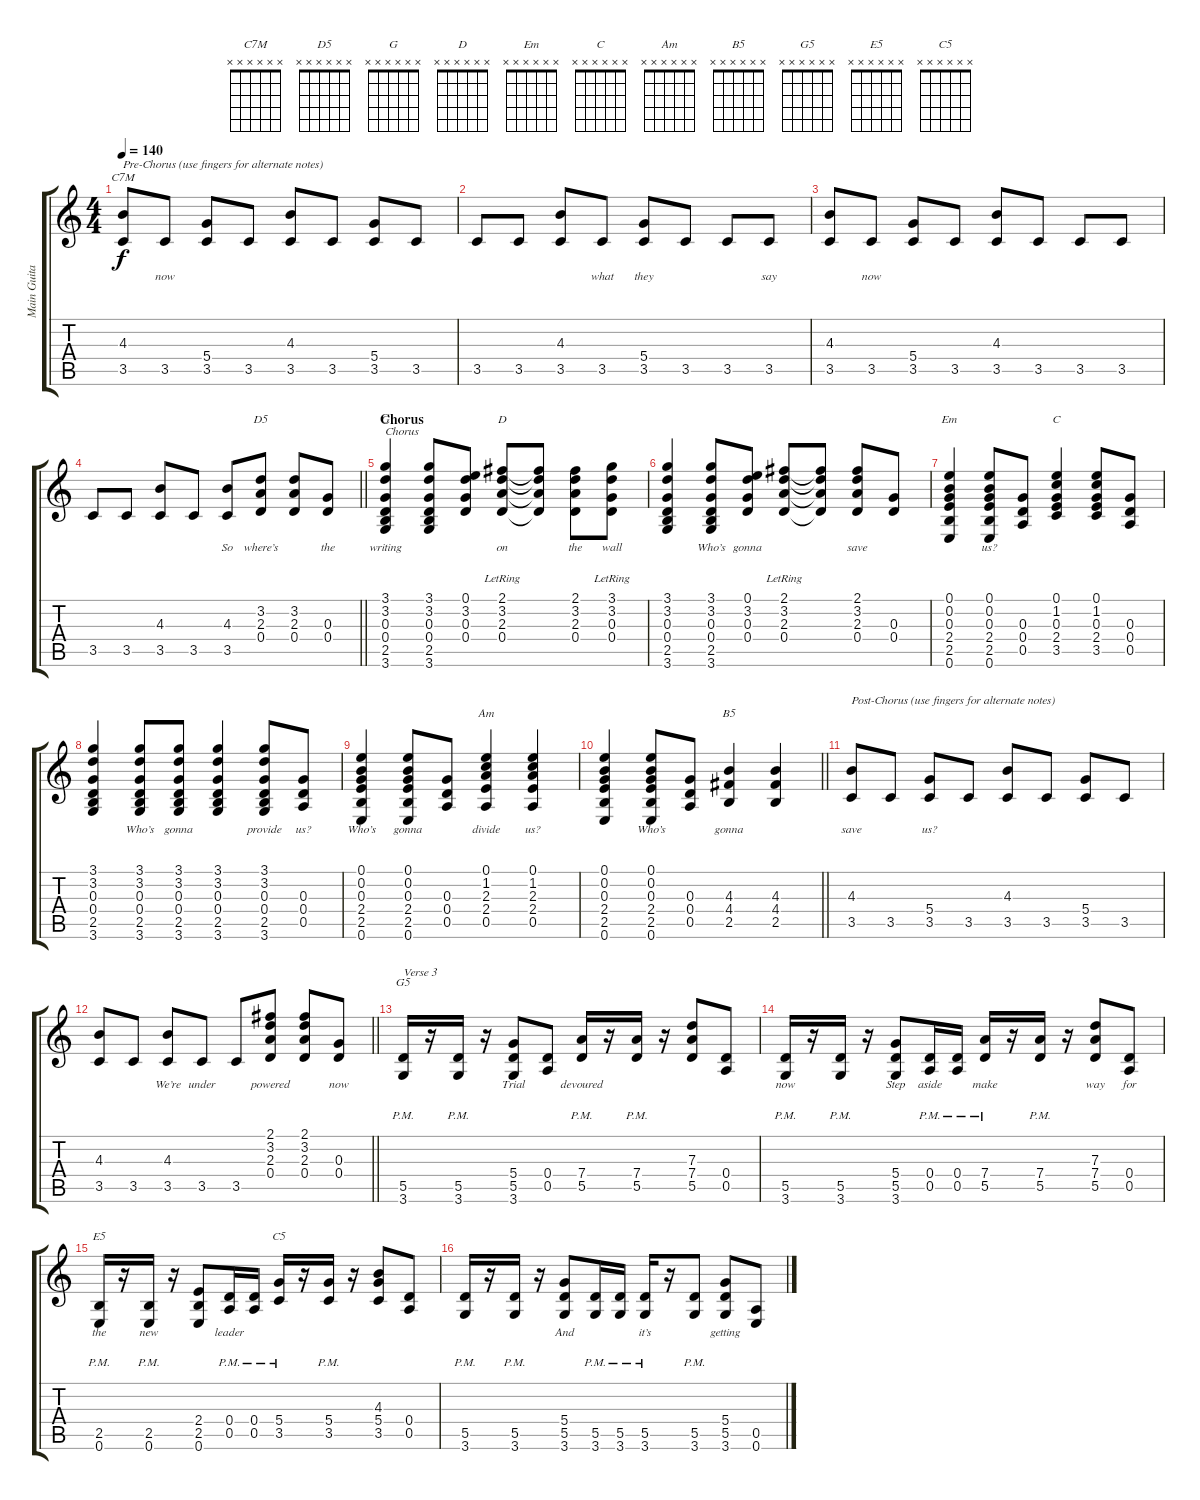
\track ("Main Guitar" "Main Guita") {instrument overdrivenguitar}
\staff {score tabs}
\tuning (E4 B3 G3 D3 A2 E2) {hide}
\chord ("C7M" x x x x x x)
\chord ("D5" x x x x x x)
\chord ("G" x x x x x x)
\chord ("D" x x x x x x)
\chord ("Em" x x x x x x)
\chord ("C" x x x x x x)
\chord ("Am" x x x x x x)
\chord ("B5" x x x x x x)
\chord ("G5" x x x x x x)
\chord ("E5" x x x x x x)
\chord ("C5" x x x x x x)
\ts (4 4)
\tempo 140
\clef g2
\ks c
(4.3 3.5).8{ch "C7M" txt "Pre-Chorus (use fingers for alternate notes)" lyrics (0 "") lyrics (1 "") lyrics (2 "") lyrics (3 "") lyrics (4 "") dy f} 3.5.8{lyrics (0 "now") lyrics (1 "") lyrics (2 "") lyrics (3 "") lyrics (4 "")} (5.4 3.5).8{lyrics (0 "") lyrics (1 "") lyrics (2 "") lyrics (3 "") lyrics (4 "")} 3.5.8{lyrics (0 "") lyrics (1 "") lyrics (2 "") lyrics (3 "") lyrics (4 "")} (4.3 3.5).8{lyrics (0 "") lyrics (1 "") lyrics (2 "") lyrics (3 "") lyrics (4 "")} 3.5.8{lyrics (0 "") lyrics (1 "") lyrics (2 "") lyrics (3 "") lyrics (4 "")} (5.4 3.5).8{lyrics (0 "") lyrics (1 "") lyrics (2 "") lyrics (3 "") lyrics (4 "")} 3.5.8{lyrics (0 "") lyrics (1 "") lyrics (2 "") lyrics (3 "") lyrics (4 "")} |
3.5.8{lyrics (0 "") lyrics (1 "") lyrics (2 "") lyrics (3 "") lyrics (4 "")} 3.5.8{lyrics (0 "") lyrics (1 "") lyrics (2 "") lyrics (3 "") lyrics (4 "")} (4.3 3.5).8{lyrics (0 "") lyrics (1 "") lyrics (2 "") lyrics (3 "") lyrics (4 "")} 3.5.8{lyrics (0 "what") lyrics (1 "") lyrics (2 "") lyrics (3 "") lyrics (4 "")} (5.4 3.5).8{lyrics (0 "they") lyrics (1 "") lyrics (2 "") lyrics (3 "") lyrics (4 "")} 3.5.8{lyrics (0 "") lyrics (1 "") lyrics (2 "") lyrics (3 "") lyrics (4 "")} 3.5.8{lyrics (0 "") lyrics (1 "") lyrics (2 "") lyrics (3 "") lyrics (4 "")} 3.5.8{lyrics (0 "say") lyrics (1 "") lyrics (2 "") lyrics (3 "") lyrics (4 "")} |
(4.3 3.5).8{lyrics (0 "") lyrics (1 "") lyrics (2 "") lyrics (3 "") lyrics (4 "")} 3.5.8{lyrics (0 "now") lyrics (1 "") lyrics (2 "") lyrics (3 "") lyrics (4 "")} (5.4 3.5).8{lyrics (0 "") lyrics (1 "") lyrics (2 "") lyrics (3 "") lyrics (4 "")} 3.5.8{lyrics (0 "") lyrics (1 "") lyrics (2 "") lyrics (3 "") lyrics (4 "")} (4.3 3.5).8{lyrics (0 "") lyrics (1 "") lyrics (2 "") lyrics (3 "") lyrics (4 "")} 3.5.8{lyrics (0 "") lyrics (1 "") lyrics (2 "") lyrics (3 "") lyrics (4 "")} 3.5.8{lyrics (0 "") lyrics (1 "") lyrics (2 "") lyrics (3 "") lyrics (4 "")} 3.5.8{lyrics (0 "") lyrics (1 "") lyrics (2 "") lyrics (3 "") lyrics (4 "")} |
\barLineRight lightlight
3.5.8{lyrics (0 "") lyrics (1 "") lyrics (2 "") lyrics (3 "") lyrics (4 "")} 3.5.8{lyrics (0 "") lyrics (1 "") lyrics (2 "") lyrics (3 "") lyrics (4 "")} (4.3 3.5).8{lyrics (0 "") lyrics (1 "") lyrics (2 "") lyrics (3 "") lyrics (4 "")} 3.5.8{lyrics (0 "") lyrics (1 "") lyrics (2 "") lyrics (3 "") lyrics (4 "")} (4.3 3.5).8{lyrics (0 "So") lyrics (1 "") lyrics (2 "") lyrics (3 "") lyrics (4 "")} (3.2 2.3 0.4).8{ch "D5" lyrics (0 "where’s") lyrics (1 "") lyrics (2 "") lyrics (3 "") lyrics (4 "") volume 16} (3.2 2.3 0.4).8{lyrics (0 "") lyrics (1 "") lyrics (2 "") lyrics (3 "") lyrics (4 "")} (0.3 0.4).8{lyrics (0 "the") lyrics (1 "") lyrics (2 "") lyrics (3 "") lyrics (4 "")} |
\section ("" "Chorus")
(3.1 3.2 0.3 0.4 2.5 3.6).4{ch "G" txt "Chorus" lyrics (0 "writing") lyrics (1 "") lyrics (2 "") lyrics (3 "") lyrics (4 "")} (3.1 3.2 0.3 0.4 2.5 3.6).8{lyrics (0 "") lyrics (1 "") lyrics (2 "") lyrics (3 "") lyrics (4 "")} (0.1 3.2 0.3 0.4).8{lyrics (0 "") lyrics (1 "") lyrics (2 "") lyrics (3 "") lyrics (4 "")} (2.1{lr} 3.2{lr} 2.3 0.4).8{ch "D" lyrics (0 "on") lyrics (1 "") lyrics (2 "") lyrics (3 "") lyrics (4 "")} (2.1{t} 3.2{t} 2.3{t} 0.4{t}).8{lyrics (0 "") lyrics (1 "") lyrics (2 "") lyrics (3 "") lyrics (4 "")} (2.1 3.2 2.3 0.4).8{lyrics (0 "the") lyrics (1 "") lyrics (2 "") lyrics (3 "") lyrics (4 "")} (3.1{lr} 3.2{lr} 0.3 0.4).8{lyrics (0 "wall") lyrics (1 "") lyrics (2 "") lyrics (3 "") lyrics (4 "")} |
(3.1 3.2 0.3 0.4 2.5 3.6).4{lyrics (0 "") lyrics (1 "") lyrics (2 "") lyrics (3 "") lyrics (4 "")} (3.1 3.2 0.3 0.4 2.5 3.6).8{lyrics (0 "Who’s") lyrics (1 "") lyrics (2 "") lyrics (3 "") lyrics (4 "")} (0.1 3.2 0.3 0.4).8{lyrics (0 "gonna") lyrics (1 "") lyrics (2 "") lyrics (3 "") lyrics (4 "")} (2.1{lr} 3.2{lr} 2.3 0.4).8{lyrics (0 "") lyrics (1 "") lyrics (2 "") lyrics (3 "") lyrics (4 "")} (2.1{t} 3.2{t} 2.3{t} 0.4{t}).8{lyrics (0 "") lyrics (1 "") lyrics (2 "") lyrics (3 "") lyrics (4 "")} (2.1 3.2 2.3 0.4).8{lyrics (0 "save") lyrics (1 "") lyrics (2 "") lyrics (3 "") lyrics (4 "")} (0.3 0.4).8{lyrics (0 "") lyrics (1 "") lyrics (2 "") lyrics (3 "") lyrics (4 "")} |
(0.1 0.2 0.3 2.4 2.5 0.6).4{ch "Em" lyrics (0 "") lyrics (1 "") lyrics (2 "") lyrics (3 "") lyrics (4 "")} (0.1 0.2 0.3 2.4 2.5 0.6).8{lyrics (0 "us?") lyrics (1 "") lyrics (2 "") lyrics (3 "") lyrics (4 "")} (0.3 0.4 0.5).8{lyrics (0 "") lyrics (1 "") lyrics (2 "") lyrics (3 "") lyrics (4 "")} (0.1 1.2 0.3 2.4 3.5).4{ch "C" lyrics (0 "") lyrics (1 "") lyrics (2 "") lyrics (3 "") lyrics (4 "")} (0.1 1.2 0.3 2.4 3.5).8{lyrics (0 "") lyrics (1 "") lyrics (2 "") lyrics (3 "") lyrics (4 "")} (0.3 0.4 0.5).8{lyrics (0 "") lyrics (1 "") lyrics (2 "") lyrics (3 "") lyrics (4 "")} |
(3.1 3.2 0.3 0.4 2.5 3.6).4{lyrics (0 "") lyrics (1 "") lyrics (2 "") lyrics (3 "") lyrics (4 "")} (3.1 3.2 0.3 0.4 2.5 3.6).8{lyrics (0 "Who’s") lyrics (1 "") lyrics (2 "") lyrics (3 "") lyrics (4 "")} (3.1 3.2 0.3 0.4 2.5 3.6).8{lyrics (0 "gonna") lyrics (1 "") lyrics (2 "") lyrics (3 "") lyrics (4 "")} (3.1 3.2 0.3 0.4 2.5 3.6).4{lyrics (0 "") lyrics (1 "") lyrics (2 "") lyrics (3 "") lyrics (4 "")} (3.1 3.2 0.3 0.4 2.5 3.6).8{lyrics (0 "provide") lyrics (1 "") lyrics (2 "") lyrics (3 "") lyrics (4 "")} (0.3 0.4 0.5).8{lyrics (0 "us?") lyrics (1 "") lyrics (2 "") lyrics (3 "") lyrics (4 "")} |
(0.1 0.2 0.3 2.4 2.5 0.6).4{lyrics (0 "Who’s") lyrics (1 "") lyrics (2 "") lyrics (3 "") lyrics (4 "")} (0.1 0.2 0.3 2.4 2.5 0.6).8{lyrics (0 "gonna") lyrics (1 "") lyrics (2 "") lyrics (3 "") lyrics (4 "")} (0.3 0.4 0.5).8{lyrics (0 "") lyrics (1 "") lyrics (2 "") lyrics (3 "") lyrics (4 "")} (0.1 1.2 2.3 2.4 0.5).4{ch "Am" lyrics (0 "divide") lyrics (1 "") lyrics (2 "") lyrics (3 "") lyrics (4 "")} (0.1 1.2 2.3 2.4 0.5).4{lyrics (0 "us?") lyrics (1 "") lyrics (2 "") lyrics (3 "") lyrics (4 "")} |
\barLineRight lightlight
(0.1 0.2 0.3 2.4 2.5 0.6).4{lyrics (0 "") lyrics (1 "") lyrics (2 "") lyrics (3 "") lyrics (4 "")} (0.1 0.2 0.3 2.4 2.5 0.6).8{lyrics (0 "Who’s") lyrics (1 "") lyrics (2 "") lyrics (3 "") lyrics (4 "")} (0.3 0.4 0.5).8{lyrics (0 "") lyrics (1 "") lyrics (2 "") lyrics (3 "") lyrics (4 "")} (4.3 4.4 2.5).4{ch "B5" lyrics (0 "gonna") lyrics (1 "") lyrics (2 "") lyrics (3 "") lyrics (4 "")} (4.3 4.4 2.5).4{lyrics (0 "") lyrics (1 "") lyrics (2 "") lyrics (3 "") lyrics (4 "")} |
(4.3 3.5).8{txt "Post-Chorus (use fingers for alternate notes)" lyrics (0 "save") lyrics (1 "") lyrics (2 "") lyrics (3 "") lyrics (4 "")} 3.5.8{lyrics (0 "") lyrics (1 "") lyrics (2 "") lyrics (3 "") lyrics (4 "")} (5.4 3.5).8{lyrics (0 "us?") lyrics (1 "") lyrics (2 "") lyrics (3 "") lyrics (4 "")} 3.5.8{lyrics (0 "") lyrics (1 "") lyrics (2 "") lyrics (3 "") lyrics (4 "")} (4.3 3.5).8{lyrics (0 "") lyrics (1 "") lyrics (2 "") lyrics (3 "") lyrics (4 "")} 3.5.8{lyrics (0 "") lyrics (1 "") lyrics (2 "") lyrics (3 "") lyrics (4 "")} (5.4 3.5).8{lyrics (0 "") lyrics (1 "") lyrics (2 "") lyrics (3 "") lyrics (4 "")} 3.5.8{lyrics (0 "") lyrics (1 "") lyrics (2 "") lyrics (3 "") lyrics (4 "")} |
\barLineRight lightlight
(4.3 3.5).8{lyrics (0 "") lyrics (1 "") lyrics (2 "") lyrics (3 "") lyrics (4 "")} 3.5.8{lyrics (0 "") lyrics (1 "") lyrics (2 "") lyrics (3 "") lyrics (4 "")} (4.3 3.5).8{lyrics (0 "We’re") lyrics (1 "") lyrics (2 "") lyrics (3 "") lyrics (4 "")} 3.5.8{lyrics (0 "under") lyrics (1 "") lyrics (2 "") lyrics (3 "") lyrics (4 "")} 3.5.8{lyrics (0 "") lyrics (1 "") lyrics (2 "") lyrics (3 "") lyrics (4 "")} (2.1 3.2 2.3 0.4).8{lyrics (0 "powered") lyrics (1 "") lyrics (2 "") lyrics (3 "") lyrics (4 "")} (2.1 3.2 2.3 0.4).8{lyrics (0 "") lyrics (1 "") lyrics (2 "") lyrics (3 "") lyrics (4 "")} (0.3 0.4).8{lyrics (0 "now") lyrics (1 "") lyrics (2 "") lyrics (3 "") lyrics (4 "")} |
(5.5{pm} 3.6{pm}).16{ch "G5" txt "Verse 3" lyrics (0 "") lyrics (1 "") lyrics (2 "") lyrics (3 "") lyrics (4 "") instrument electricguitarmuted} r.16 (5.5{pm} 3.6{pm}).16{lyrics (0 "") lyrics (1 "") lyrics (2 "") lyrics (3 "") lyrics (4 "")} r.16 (5.4 5.5 3.6).8{lyrics (0 "Trial") lyrics (1 "") lyrics (2 "") lyrics (3 "") lyrics (4 "") instrument overdrivenguitar} (0.4 0.5).8{lyrics (0 "") lyrics (1 "") lyrics (2 "") lyrics (3 "") lyrics (4 "")} (7.4{pm} 5.5{pm}).16{lyrics (0 "devoured") lyrics (1 "") lyrics (2 "") lyrics (3 "") lyrics (4 "") instrument electricguitarmuted} r.16 (7.4{pm} 5.5{pm}).16{lyrics (0 "") lyrics (1 "") lyrics (2 "") lyrics (3 "") lyrics (4 "")} r.16 (7.3 7.4 5.5).8{lyrics (0 "") lyrics (1 "") lyrics (2 "") lyrics (3 "") lyrics (4 "") instrument overdrivenguitar} (0.4 0.5).8{lyrics (0 "") lyrics (1 "") lyrics (2 "") lyrics (3 "") lyrics (4 "")} |
(5.5{pm} 3.6{pm}).16{lyrics (0 "now") lyrics (1 "") lyrics (2 "") lyrics (3 "") lyrics (4 "") instrument electricguitarmuted} r.16 (5.5{pm} 3.6{pm}).16{lyrics (0 "") lyrics (1 "") lyrics (2 "") lyrics (3 "") lyrics (4 "")} r.16 (5.4 5.5 3.6).8{lyrics (0 "Step") lyrics (1 "") lyrics (2 "") lyrics (3 "") lyrics (4 "") instrument overdrivenguitar} (0.4{pm} 0.5{pm}).16{lyrics (0 "aside") lyrics (1 "") lyrics (2 "") lyrics (3 "") lyrics (4 "")} (0.4{pm} 0.5{pm}).16{lyrics (0 "") lyrics (1 "") lyrics (2 "") lyrics (3 "") lyrics (4 "")} (7.4{pm} 5.5{pm}).16{lyrics (0 "make") lyrics (1 "") lyrics (2 "") lyrics (3 "") lyrics (4 "") instrument electricguitarmuted} r.16 (7.4{pm} 5.5{pm}).16{lyrics (0 "") lyrics (1 "") lyrics (2 "") lyrics (3 "") lyrics (4 "")} r.16 (7.3 7.4 5.5).8{lyrics (0 "way") lyrics (1 "") lyrics (2 "") lyrics (3 "") lyrics (4 "") instrument overdrivenguitar} (0.4 0.5).8{lyrics (0 "for") lyrics (1 "") lyrics (2 "") lyrics (3 "") lyrics (4 "")} |
(2.5{pm} 0.6{pm}).16{ch "E5" lyrics (0 "the") lyrics (1 "") lyrics (2 "") lyrics (3 "") lyrics (4 "") instrument electricguitarmuted} r.16 (2.5{pm} 0.6{pm}).16{lyrics (0 "new") lyrics (1 "") lyrics (2 "") lyrics (3 "") lyrics (4 "")} r.16 (2.4 2.5 0.6).8{lyrics (0 "") lyrics (1 "") lyrics (2 "") lyrics (3 "") lyrics (4 "") instrument overdrivenguitar} (0.4{pm} 0.5{pm}).16{lyrics (0 "leader") lyrics (1 "") lyrics (2 "") lyrics (3 "") lyrics (4 "")} (0.4{pm} 0.5{pm}).16{lyrics (0 "") lyrics (1 "") lyrics (2 "") lyrics (3 "") lyrics (4 "")} (5.4{pm} 3.5{pm}).16{ch "C5" lyrics (0 "") lyrics (1 "") lyrics (2 "") lyrics (3 "") lyrics (4 "") instrument electricguitarmuted} r.16 (5.4{pm} 3.5{pm}).16{lyrics (0 "") lyrics (1 "") lyrics (2 "") lyrics (3 "") lyrics (4 "")} r.16 (4.3 5.4 3.5).8{lyrics (0 "") lyrics (1 "") lyrics (2 "") lyrics (3 "") lyrics (4 "") instrument overdrivenguitar} (0.4 0.5).8{lyrics (0 "") lyrics (1 "") lyrics (2 "") lyrics (3 "") lyrics (4 "")} |
(5.5{pm} 3.6{pm}).16{lyrics (0 "") lyrics (1 "") lyrics (2 "") lyrics (3 "") lyrics (4 "") instrument electricguitarmuted} r.16 (5.5{pm} 3.6{pm}).16{lyrics (0 "") lyrics (1 "") lyrics (2 "") lyrics (3 "") lyrics (4 "")} r.16 (5.4 5.5 3.6).8{lyrics (0 "And") lyrics (1 "") lyrics (2 "") lyrics (3 "") lyrics (4 "") instrument overdrivenguitar} (5.5{pm} 3.6{pm}).16{lyrics (0 "") lyrics (1 "") lyrics (2 "") lyrics (3 "") lyrics (4 "") instrument electricguitarmuted} (5.5{pm} 3.6{pm}).16{lyrics (0 "") lyrics (1 "") lyrics (2 "") lyrics (3 "") lyrics (4 "")} (5.5{pm} 3.6{pm}).16{lyrics (0 "it’s") lyrics (1 "") lyrics (2 "") lyrics (3 "") lyrics (4 "")} r.16 (5.5{pm} 3.6{pm}).8{lyrics (0 "") lyrics (1 "") lyrics (2 "") lyrics (3 "") lyrics (4 "")} (5.4 5.5 3.6).8{lyrics (0 "getting") lyrics (1 "") lyrics (2 "") lyrics (3 "") lyrics (4 "") instrument overdrivenguitar} (0.5 0.6).8{lyrics (0 "") lyrics (1 "") lyrics (2 "") lyrics (3 "") lyrics (4 "")}
